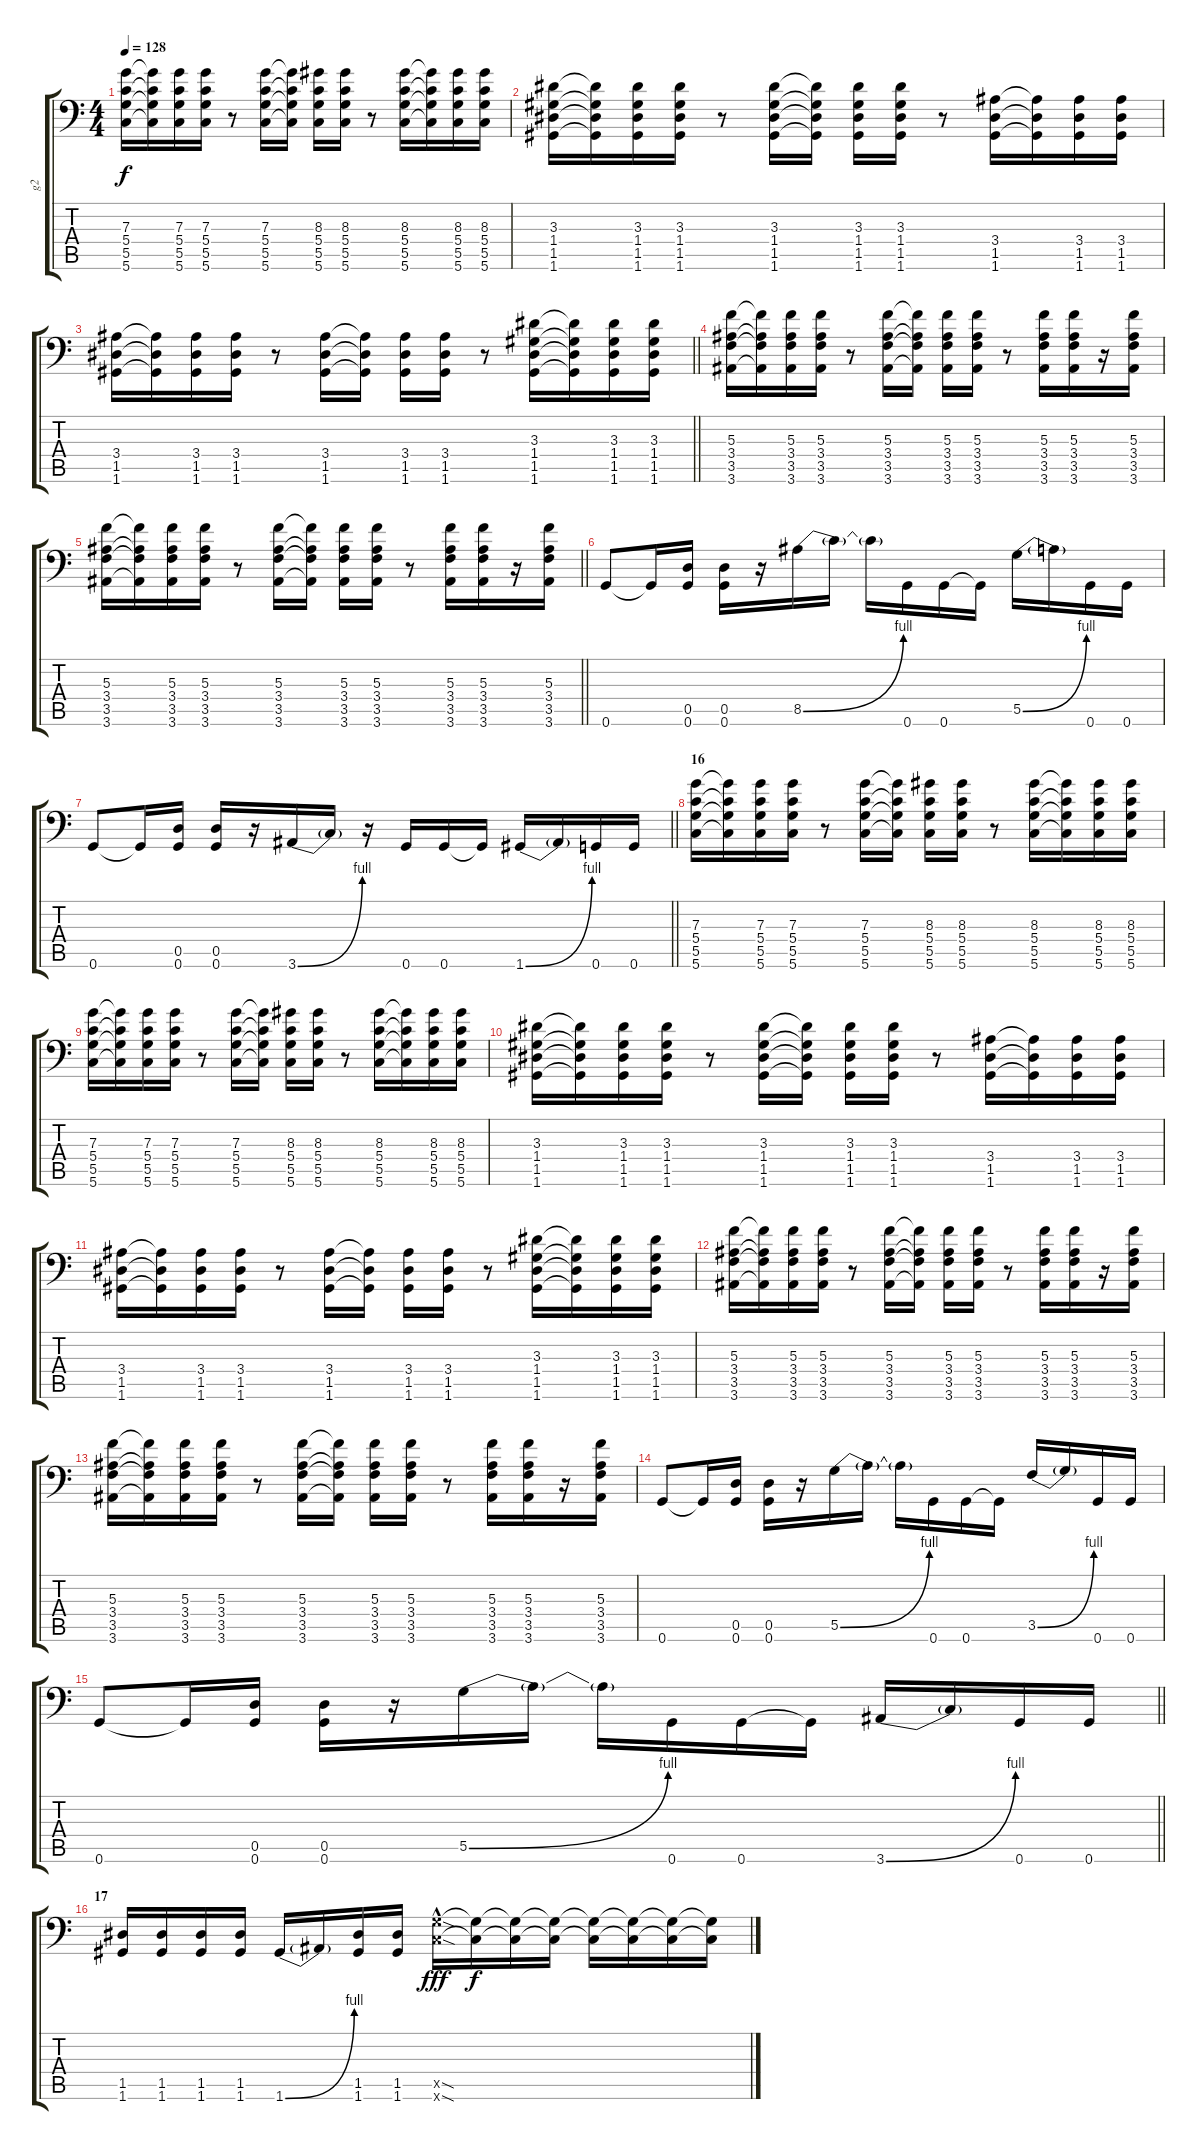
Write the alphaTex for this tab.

\track ("g2" "g2") {instrument distortionguitar}
\staff {score tabs}
\tuning (A3 E3 C3 G2 D2 G1) {hide}
\ts (4 4)
\tempo 128
\clef f4
\ks c
(7.3 5.4 5.5 5.6).16{dy f} (7.3{t} 5.4{t} 5.5{t} 5.6{t}).16 (7.3 5.4 5.5 5.6).16 (7.3 5.4 5.5 5.6).16 r.8 (7.3 5.4 5.5 5.6).16 (7.3{t} 5.4{t} 5.5{t} 5.6{t}).16 (8.3 5.4 5.5 5.6).16 (8.3 5.4 5.5 5.6).16 r.8 (8.3 5.4 5.5 5.6).16 (8.3{t} 5.4{t} 5.5{t} 5.6{t}).16 (8.3 5.4 5.5 5.6).16 (8.3 5.4 5.5 5.6).16 |
(3.3 1.4 1.5 1.6).16 (3.3{t} 1.4{t} 1.5{t} 1.6{t}).16 (3.3 1.4 1.5 1.6).16 (3.3 1.4 1.5 1.6).16 r.8 (3.3 1.4 1.5 1.6).16 (3.3{t} 1.4{t} 1.5{t} 1.6{t}).16 (3.3 1.4 1.5 1.6).16 (3.3 1.4 1.5 1.6).16 r.8 (3.4 1.5 1.6).16 (3.4{t} 1.5{t} 1.6{t}).16 (3.4 1.5 1.6).16 (3.4 1.5 1.6).16 |
\barLineRight lightlight
(3.4 1.5 1.6).16 (3.4{t} 1.5{t} 1.6{t}).16 (3.4 1.5 1.6).16 (3.4 1.5 1.6).16 r.8 (3.4 1.5 1.6).16 (3.4{t} 1.5{t} 1.6{t}).16 (3.4 1.5 1.6).16 (3.4 1.5 1.6).16 r.8 (3.3 1.4 1.5 1.6).16 (3.3{t} 1.4{t} 1.5{t} 1.6{t}).16 (3.3 1.4 1.5 1.6).16 (3.3 1.4 1.5 1.6).16 |
(5.3 3.4 3.5 3.6).16 (5.3{t} 3.4{t} 3.5{t} 3.6{t}).16 (5.3 3.4 3.5 3.6).16 (5.3 3.4 3.5 3.6).16 r.8 (5.3 3.4 3.5 3.6).16 (5.3{t} 3.4{t} 3.5{t} 3.6{t}).16 (5.3 3.4 3.5 3.6).16 (5.3 3.4 3.5 3.6).16 r.8 (5.3 3.4 3.5 3.6).16 (5.3 3.4 3.5 3.6).16 r.16 (5.3 3.4 3.5 3.6).16 |
\barLineRight lightlight
(5.3 3.4 3.5 3.6).16 (5.3{t} 3.4{t} 3.5{t} 3.6{t}).16 (5.3 3.4 3.5 3.6).16 (5.3 3.4 3.5 3.6).16 r.8 (5.3 3.4 3.5 3.6).16 (5.3{t} 3.4{t} 3.5{t} 3.6{t}).16 (5.3 3.4 3.5 3.6).16 (5.3 3.4 3.5 3.6).16 r.8 (5.3 3.4 3.5 3.6).16 (5.3 3.4 3.5 3.6).16 r.16 (5.3 3.4 3.5 3.6).16 |
0.6.8 0.6{t}.16 (0.5 0.6).16 (0.5 0.6).16 r.16 8.5{be (bend 0 0 60 4)}.16 8.5{t}.16 8.5{t}.16 0.6.16 0.6.16 0.6{t}.16 5.5{be (bend 0 0 60 4)}.16 5.5{t}.16 0.6.16 0.6.16 |
\barLineRight lightlight
0.6.8 0.6{t}.16 (0.5 0.6).16 (0.5 0.6).16 r.16 3.6{be (bend 0 0 60 4)}.16 3.6{t}.16 r.16 0.6.16 0.6.16 0.6{t}.16 1.6{be (bend 0 0 60 4)}.16 1.6{t}.16 0.6.16 0.6.16 |
\section ("" "16")
(7.3 5.4 5.5 5.6).16 (7.3{t} 5.4{t} 5.5{t} 5.6{t}).16 (7.3 5.4 5.5 5.6).16 (7.3 5.4 5.5 5.6).16 r.8 (7.3 5.4 5.5 5.6).16 (7.3{t} 5.4{t} 5.5{t} 5.6{t}).16 (8.3 5.4 5.5 5.6).16 (8.3 5.4 5.5 5.6).16 r.8 (8.3 5.4 5.5 5.6).16 (8.3{t} 5.4{t} 5.5{t} 5.6{t}).16 (8.3 5.4 5.5 5.6).16 (8.3 5.4 5.5 5.6).16 |
(7.3 5.4 5.5 5.6).16 (7.3{t} 5.4{t} 5.5{t} 5.6{t}).16 (7.3 5.4 5.5 5.6).16 (7.3 5.4 5.5 5.6).16 r.8 (7.3 5.4 5.5 5.6).16 (7.3{t} 5.4{t} 5.5{t} 5.6{t}).16 (8.3 5.4 5.5 5.6).16 (8.3 5.4 5.5 5.6).16 r.8 (8.3 5.4 5.5 5.6).16 (8.3{t} 5.4{t} 5.5{t} 5.6{t}).16 (8.3 5.4 5.5 5.6).16 (8.3 5.4 5.5 5.6).16 |
(3.3 1.4 1.5 1.6).16 (3.3{t} 1.4{t} 1.5{t} 1.6{t}).16 (3.3 1.4 1.5 1.6).16 (3.3 1.4 1.5 1.6).16 r.8 (3.3 1.4 1.5 1.6).16 (3.3{t} 1.4{t} 1.5{t} 1.6{t}).16 (3.3 1.4 1.5 1.6).16 (3.3 1.4 1.5 1.6).16 r.8 (3.4 1.5 1.6).16 (3.4{t} 1.5{t} 1.6{t}).16 (3.4 1.5 1.6).16 (3.4 1.5 1.6).16 |
(3.4 1.5 1.6).16 (3.4{t} 1.5{t} 1.6{t}).16 (3.4 1.5 1.6).16 (3.4 1.5 1.6).16 r.8 (3.4 1.5 1.6).16 (3.4{t} 1.5{t} 1.6{t}).16 (3.4 1.5 1.6).16 (3.4 1.5 1.6).16 r.8 (3.3 1.4 1.5 1.6).16 (3.3{t} 1.4{t} 1.5{t} 1.6{t}).16 (3.3 1.4 1.5 1.6).16 (3.3 1.4 1.5 1.6).16 |
(5.3 3.4 3.5 3.6).16 (5.3{t} 3.4{t} 3.5{t} 3.6{t}).16 (5.3 3.4 3.5 3.6).16 (5.3 3.4 3.5 3.6).16 r.8 (5.3 3.4 3.5 3.6).16 (5.3{t} 3.4{t} 3.5{t} 3.6{t}).16 (5.3 3.4 3.5 3.6).16 (5.3 3.4 3.5 3.6).16 r.8 (5.3 3.4 3.5 3.6).16 (5.3 3.4 3.5 3.6).16 r.16 (5.3 3.4 3.5 3.6).16 |
(5.3 3.4 3.5 3.6).16 (5.3{t} 3.4{t} 3.5{t} 3.6{t}).16 (5.3 3.4 3.5 3.6).16 (5.3 3.4 3.5 3.6).16 r.8 (5.3 3.4 3.5 3.6).16 (5.3{t} 3.4{t} 3.5{t} 3.6{t}).16 (5.3 3.4 3.5 3.6).16 (5.3 3.4 3.5 3.6).16 r.8 (5.3 3.4 3.5 3.6).16 (5.3 3.4 3.5 3.6).16 r.16 (5.3 3.4 3.5 3.6).16 |
0.6.8 0.6{t}.16 (0.5 0.6).16 (0.5 0.6).16 r.16 5.5{be (bend 0 0 60 4)}.16 5.5{t}.16 5.5{t}.16 0.6.16 0.6.16 0.6{t}.16 3.5{be (bend 0 0 60 4)}.16 3.5{t}.16 0.6.16 0.6.16 |
\barLineRight lightlight
0.6.8 0.6{t}.16 (0.5 0.6).16 (0.5 0.6).16 r.16 5.5{be (bend 0 0 60 4)}.16 5.5{t}.16 5.5{t}.16 0.6.16 0.6.16 0.6{t}.16 3.6{be (bend 0 0 60 4)}.16 3.6{t}.16 0.6.16 0.6.16 |
\section ("" "17")
(1.5 1.6).16 (1.5 1.6).16 (1.5 1.6).16 (1.5 1.6).16 1.6{be (bend 0 0 60 4)}.16 1.6{t}.16 (1.5 1.6).16 (1.5 1.6).16 (5.5{sod hac x} 5.6{sod hac x}).16{dy fff} (5.5{t} 5.6{t}).16{dy f} (5.5{t} 5.6{t}).16 (5.5{t} 5.6{t}).16 (5.5{t} 5.6{t}).16 (5.5{t} 5.6{t}).16 (5.5{t} 5.6{t}).16 (5.5{t} 5.6{t}).16
